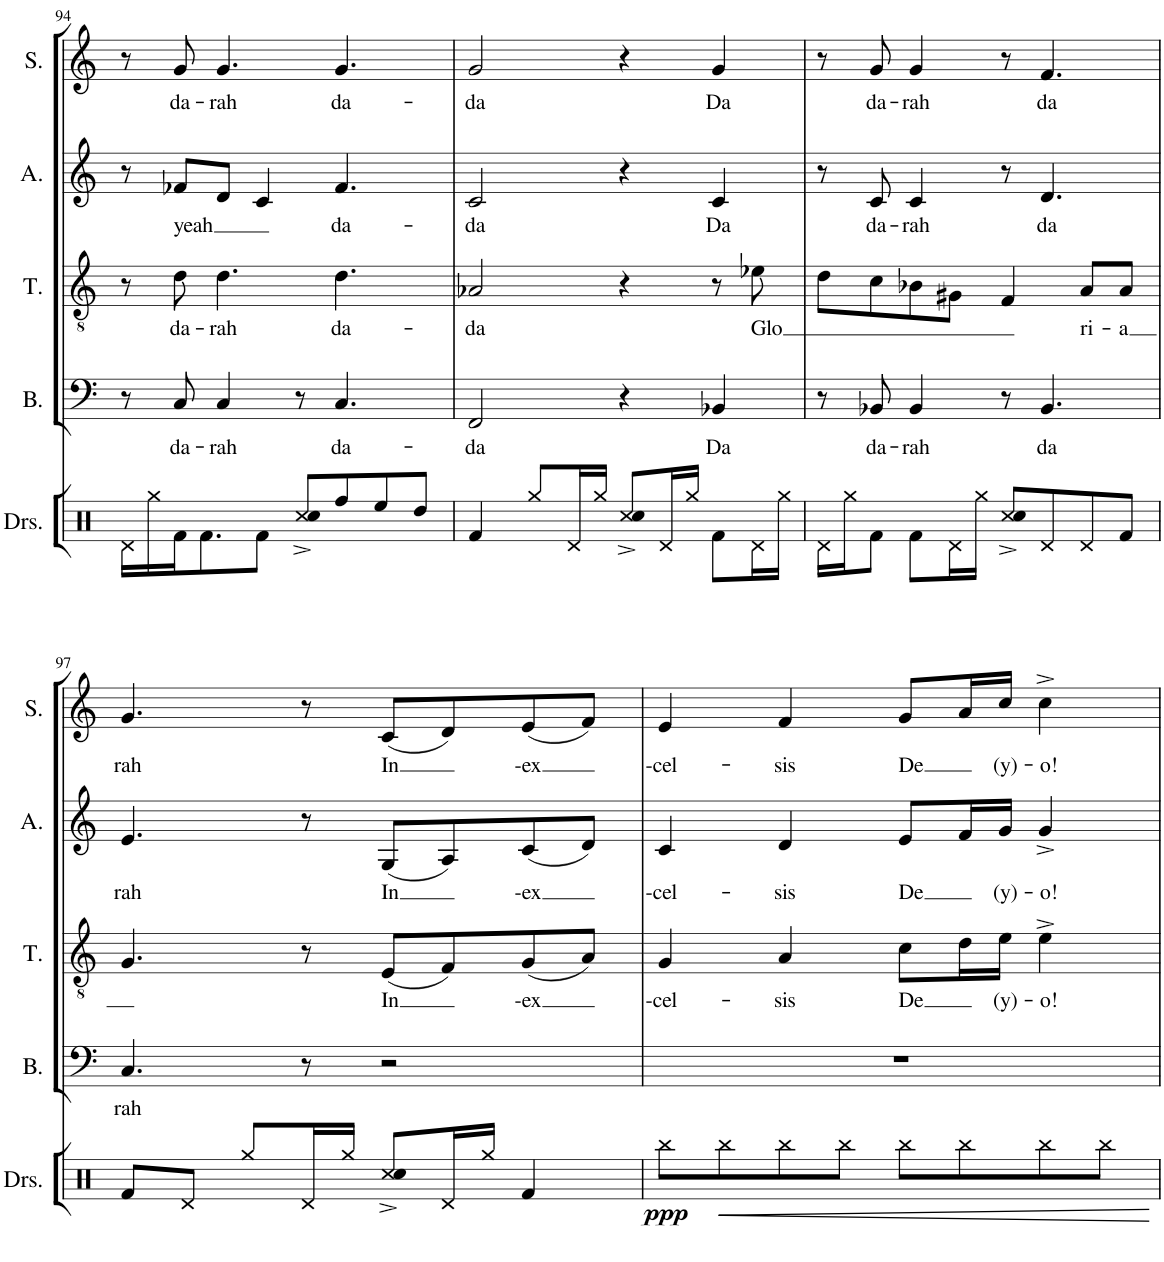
**kern	**text	**kern	**text	**kern	**text	**kern	**text
*part4	*part4	*part3	*part3	*part2	*part2	*part1	*part1
*staff4	*staff4	*staff3	*staff3	*staff2	*staff2	*staff1	*staff1
*I"Bass	*	*I"Tenor	*	*I"Alto	*	*I"Soprano	*
*I'B.	*	*I'T.	*	*I'A.	*	*I'S.	*
!!LO:PB:g=z
*clefF4	*	*clefGv2	*	*clefG2	*	*clefG2	*
*k[]	*	*k[]	*	*k[]	*	*k[]	*
*M4/4	*	*M4/4	*	*M4/4	*	*M4/4	*
=94	=94	=94	=94	=94	=94	=94	=94
8r	.	8r	.	8r	.	8r	.
!	!LO:LY:b	!	!LO:LY:b	!	!LO:LY:b	!	!LO:LY:b
8C/	da-	8d\	da-	8f-X/L	yeah	8g/	da-
!	!LO:LY:b	!	!LO:LY:b	!	!	!	!LO:LY:b
4C/	-rah	4.d\	-rah	8d/J	.	4.g/	-rah
.	.	.	.	4c/	.	.	.
8r	.	.	.	.	.	.	.
!	!LO:LY:b	!	!LO:LY:b	!	!LO:LY:b	!	!LO:LY:b
4.C/	da-	4.d\	da-	4.f-/	da-	4.g/	da-
=95	=95	=95	=95	=95	=95	=95	=95
!	!LO:LY:b	!	!LO:LY:b	!	!LO:LY:b	!	!LO:LY:b
2FF/	-da	2A-X/	-da	2c/	-da	2g/	-da
4r	.	4r	.	4r	.	4r	.
!	!LO:LY:b	!	!	!	!LO:LY:b	!	!LO:LY:b
4BB-X/	Da	8r	.	4c/	Da	4g/	Da
!	!	!	!LO:LY:b	!	!	!	!
.	.	8e-X\	Glo	.	.	.	.
=96	=96	=96	=96	=96	=96	=96	=96
8r	.	8d\L	.	8r	.	8r	.
!	!LO:LY:b	!	!	!	!LO:LY:b	!	!LO:LY:b
8BB-X/	da-	8c\	.	8c/	da-	8g/	da-
!	!LO:LY:b	!	!	!	!LO:LY:b	!	!LO:LY:b
4BB-/	-rah	8B-X\	.	4c/	-rah	4g/	-rah
.	.	8G#X\J	.	.	.	.	.
8r	.	4F/	.	8r	.	8r	.
!	!LO:LY:b	!	!	!	!LO:LY:b	!	!LO:LY:b
4.BB-/	da	.	.	4.d/	da	4.f/	da
!	!	!	!LO:LY:b	!	!	!	!
.	.	8A/L	ri-	.	.	.	.
!	!	!	!LO:LY:b	!	!	!	!
.	.	8A/J	-a	.	.	.	.
!!LO:LB:g=z
=97	=97	=97	=97	=97	=97	=97	=97
!	!LO:LY:b	!	!	!	!LO:LY:b	!	!LO:LY:b
4.C/	rah	4.G/	.	4.e/	rah	4.g/	rah
8r	.	8r	.	8r	.	8r	.
!	!	!	!LO:LY:b	!	!LO:LY:b	!	!LO:LY:b
2r	.	(8E/L	In	(8G/L	In	(8c/L	In
.	.	8F'/)	.	8A'/)	.	8d'/)	.
!	!	!	!LO:LY:b	!	!LO:LY:b	!	!LO:LY:b
.	.	(8G/	-ex	(8c/	-ex	(8e/	-ex
.	.	8A/J)	.	8d/J)	.	8f/J)	.
=98	=98	=98	=98	=98	=98	=98	=98
!	!	!	!LO:LY:b	!	!LO:LY:b	!	!LO:LY:b
1r	.	4G/	-cel-	4c/	-cel-	4e/	-cel-
!	!	!	!LO:LY:b	!	!LO:LY:b	!	!LO:LY:b
.	.	4A/	-sis	4d/	-sis	4f/	-sis
!	!	!	!LO:LY:b	!	!LO:LY:b	!	!LO:LY:b
.	.	8c\L	De	8e/L	De	8g/L	De
.	.	16d\L	.	16f/L	.	16a/L	.
!	!	!	!LO:LY:b	!	!LO:LY:b	!	!LO:LY:b
.	.	16e\JJ	(y)-	16g/JJ	(y)-	16cc/JJ	(y)-
!	!	!	!LO:LY:b	!	!LO:LY:b	!	!LO:LY:b
.	.	4e^\	-o!	4g^/	-o!	4cc^\	-o!
=	=	=	=	=	=	=	=
*-	*-	*-	*-	*-	*-	*-	*-
